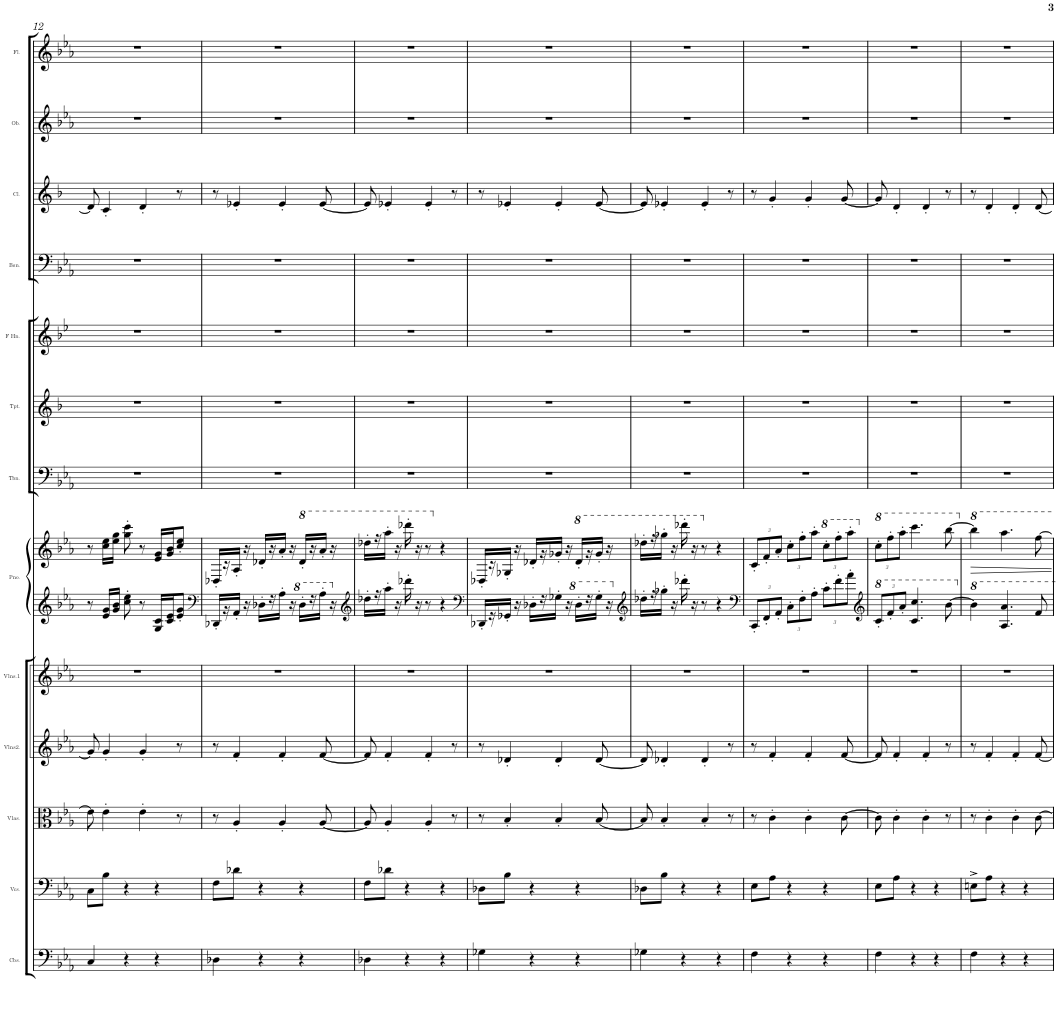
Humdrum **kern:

**kern	**kern	**kern	**kern	**kern	**kern	**kern	**kern	**kern	**kern	**kern	**kern	**kern	**kern
*part13	*part12	*part11	*part10	*part9	*part8	*part8	*part7	*part6	*part5	*part4	*part3	*part2	*part1
*staff14	*staff13	*staff12	*staff11	*staff10	*staff9	*staff8	*staff7	*staff6	*staff5	*staff4	*staff3	*staff2	*staff1
*I"Contrabass Section	*I"Violoncello Section	*I"Viola Section	*I"Violin Section2	*I"Violin Section1	*I"Grand Piano	*	*I"Trombone	*I"Trumpet	*I"French Horn	*I"Bassoon	*I"Clarinet	*I"Oboe	*I"Flute
*I'Cbs.	*I'Vcs.	*I'Vlas.	*I'Vlns2.	*I'Vlns.1	*I'Pno.	*	*I'Tbn.	*I'Tpt.	*I'F Hn.	*I'Bsn.	*I'Cl.	*I'Ob.	*I'Fl.
!!LO:PB:g=z
*clefF4	*clefF4	*clefC3	*clefG2	*clefG2	*clefG2	*clefG2	*clefF4	*clefG2	*clefG2	*clefF4	*clefG2	*clefG2	*clefG2
*Trd7c12	*	*	*	*	*	*	*	*Trd1c2	*Trd4c7	*	*Trd1c2	*	*
*k[b-e-a-]	*k[b-e-a-]	*k[b-e-a-]	*k[b-e-a-]	*k[b-e-a-]	*k[b-e-a-]	*k[b-e-a-]	*k[b-e-a-]	*k[b-]	*k[b-e-]	*k[b-e-a-]	*k[b-]	*k[b-e-a-]	*k[b-e-a-]
*E-:	*E-:	*E-:	*E-:	*E-:	*E-:	*E-:	*E-:	*F:	*B-:	*E-:	*F:	*E-:	*E-:
*M3/4	*M3/4	*M3/4	*M3/4	*M3/4	*M3/4	*M3/4	*M3/4	*M3/4	*M3/4	*M3/4	*M3/4	*M3/4	*M3/4
=12	=12	=12	=12	=12	=12	=12	=12	=12	=12	=12	=12	=12	=12
4C/	8C\L	8e-\]	8g/]	2.r	8r	8r	2.r	2.r	2.r	2.r	8d/]	2.r	2.r
.	8B-\J	4e-'\	4g'/	.	16e-/ 16g/LL	16cc\ 16ee-\LL	.	.	.	.	4c'/	.	.
.	.	.	.	.	16g/ 16b-/JJ	16ee-\ 16gg\JJ	.	.	.	.	.	.	.
4r	4r	.	.	.	8cc\' 8ee-\'	8gg\' 8ccc\'	.	.	.	.	.	.	.
.	.	4e-'\	4g'/	.	8r	8r	.	.	.	.	4d'/	.	.
4r	4r	.	.	.	16G/ 16c/LL	16e-/ 16g/LL	.	.	.	.	.	.	.
.	.	.	.	.	16c/ 16e-/J	16g/ 16b-/J	.	.	.	.	.	.	.
.	.	8r	8r	.	8e-/' 8g/'J	8cc/' 8ee-/'J	.	.	.	.	8r	.	.
=13	=13	=13	=13	=13	=13	=13	=13	=13	=13	=13	=13	=13	=13
*	*	*	*	*	*clefF4	*	*	*	*	*	*	*	*
4D-X\	8F\L	8r	8r	2.r	16DD-X'/LL	16D-X'/LL	2.r	2.r	2.r	2.r	8r	2.r	2.r
.	.	.	.	.	16r	16r	.	.	.	.	.	.	.
.	8d-X\J	4A-'/	4f'/	.	16AA-'/JJ	16A-'/JJ	.	.	.	.	4e-X'/	.	.
.	.	.	.	.	16r	16r	.	.	.	.	.	.	.
4r	4r	.	.	.	16D-X'\LL	16d-X'/LL	.	.	.	.	.	.	.
.	.	.	.	.	16r	16r	.	.	.	.	.	.	.
.	.	4A-'/	4f'/	.	16A-'\JJ	16a-'/JJ	.	.	.	.	4e-'/	.	.
.	.	.	.	.	16r	16r	.	.	.	.	.	.	.
*	*	*	*	*	*8va	*	*	*	*	*	*	*	*
*	*	*	*	*	*	*8va	*	*	*	*	*	*	*
4r	4r	.	.	.	16d-'\LL	16dd-'/LL	.	.	.	.	.	.	.
.	.	.	.	.	16r	16r	.	.	.	.	.	.	.
.	.	[8A-/	[8f/	.	16a-'\JJ	16aa-'/JJ	.	.	.	.	[8e-/	.	.
*	*	*	*	*	*X8va	*	*	*	*	*	*	*	*
.	.	.	.	.	16r	16r	.	.	.	.	.	.	.
=14	=14	=14	=14	=14	=14	=14	=14	=14	=14	=14	=14	=14	=14
*	*	*	*	*	*clefG2	*	*	*	*	*	*	*	*
4D-X\	8F\L	8A-/]	8f/]	2.r	16dd-X'\LL	16ddd-X'\LL	2.r	2.r	2.r	2.r	8e-/]	2.r	2.r
.	.	.	.	.	16r	16r	.	.	.	.	.	.	.
.	8d-X\J	4A-'/	4f'/	.	16aa-'\JJ	16aaa-'\JJ	.	.	.	.	4e-X'/	.	.
.	.	.	.	.	16r	16r	.	.	.	.	.	.	.
4r	4r	.	.	.	16ddd-X'\	16dddd-X'\	.	.	.	.	.	.	.
.	.	.	.	.	16r	16r	.	.	.	.	.	.	.
*	*	*	*	*	*	*X8va	*	*	*	*	*	*	*
.	.	4A-'/	4f'/	.	8r	8r	.	.	.	.	4e-'/	.	.
4r	4r	.	.	.	4r	4r	.	.	.	.	.	.	.
.	.	8r	8r	.	.	.	.	.	.	.	8r	.	.
=15	=15	=15	=15	=15	=15	=15	=15	=15	=15	=15	=15	=15	=15
*	*	*	*	*	*clefF4	*	*	*	*	*	*	*	*
4G-X\	8D-X\L	8r	8r	2.r	16DD-X'/LL	16D-X'/LL	2.r	2.r	2.r	2.r	8r	2.r	2.r
.	.	.	.	.	16r	16r	.	.	.	.	.	.	.
.	8B-\J	4B-'/	4d-X'/	.	16GG-X'/JJ	16G-X'/JJ	.	.	.	.	4e-X'/	.	.
.	.	.	.	.	16r	16r	.	.	.	.	.	.	.
4r	4r	.	.	.	16D-X'\LL	16d-X'/LL	.	.	.	.	.	.	.
.	.	.	.	.	16r	16r	.	.	.	.	.	.	.
.	.	4B-'/	4d-'/	.	16G-X'\JJ	16g-X'/JJ	.	.	.	.	4e-'/	.	.
.	.	.	.	.	16r	16r	.	.	.	.	.	.	.
*	*	*	*	*	*8va	*	*	*	*	*	*	*	*
*	*	*	*	*	*	*8va	*	*	*	*	*	*	*
4r	4r	.	.	.	16d-'\LL	16dd-'/LL	.	.	.	.	.	.	.
.	.	.	.	.	16r	16r	.	.	.	.	.	.	.
.	.	[8B-/	[8d-/	.	16g-'\JJ	16gg-'/JJ	.	.	.	.	[8e-/	.	.
*	*	*	*	*	*X8va	*	*	*	*	*	*	*	*
.	.	.	.	.	16r	16r	.	.	.	.	.	.	.
=16	=16	=16	=16	=16	=16	=16	=16	=16	=16	=16	=16	=16	=16
*	*	*	*	*	*clefG2	*	*	*	*	*	*	*	*
4G-X\	8D-X\L	8B-/]	8d-/]	2.r	16dd-X'\LL	16ddd-X'\LL	2.r	2.r	2.r	2.r	8e-/]	2.r	2.r
.	.	.	.	.	16r	16r	.	.	.	.	.	.	.
.	8B-\J	4B-'/	4d-X'/	.	16gg-X'\JJ	16ggg-X'\JJ	.	.	.	.	4e-X'/	.	.
.	.	.	.	.	16r	16r	.	.	.	.	.	.	.
4r	4r	.	.	.	16ddd-X'\	16dddd-X'\	.	.	.	.	.	.	.
.	.	.	.	.	16r	16r	.	.	.	.	.	.	.
*	*	*	*	*	*	*X8va	*	*	*	*	*	*	*
.	.	4B-'/	4d-'/	.	8r	8r	.	.	.	.	4e-'/	.	.
4r	4r	.	.	.	4r	4r	.	.	.	.	.	.	.
.	.	8r	8r	.	.	.	.	.	.	.	8r	.	.
=17	=17	=17	=17	=17	=17	=17	=17	=17	=17	=17	=17	=17	=17
*	*	*	*	*	*clefF4	*	*	*	*	*	*	*	*
*	*	*	*	*	*Xbrackettup	*Xbrackettup	*	*	*	*	*	*	*
4F\	8E-\L	8r	8r	2.r	12CC'/L	12c'/L	2.r	2.r	2.r	2.r	8r	2.r	2.r
.	.	.	.	.	12FF'/	12f'/	.	.	.	.	.	.	.
.	8A-\J	4c'\	4f'/	.	.	.	.	.	.	.	4g'/	.	.
.	.	.	.	.	12AA-'/J	12a-'/J	.	.	.	.	.	.	.
4r	4r	.	.	.	12C'\L	12cc'\L	.	.	.	.	.	.	.
.	.	.	.	.	12F'\	12ff'\	.	.	.	.	.	.	.
.	.	4c'\	4f'/	.	.	.	.	.	.	.	4g'/	.	.
.	.	.	.	.	12A-'\J	12aa-'\J	.	.	.	.	.	.	.
*	*	*	*	*	*	*8va	*	*	*	*	*	*	*
4r	4r	.	.	.	12c'\L	12ccc'\L	.	.	.	.	.	.	.
.	.	.	.	.	12f'\	12fff'\	.	.	.	.	.	.	.
.	.	[8c\	[8f/	.	.	.	.	.	.	.	[8g/	.	.
.	.	.	.	.	12a-'\J	12aaa-'\J	.	.	.	.	.	.	.
=18	=18	=18	=18	=18	=18	=18	=18	=18	=18	=18	=18	=18	=18
*	*	*	*	*	*clefG2	*	*	*	*	*	*	*	*
*	*	*	*	*	*8va	*	*	*	*	*	*	*	*
*	*	*	*	*	*	*X8va	*	*	*	*	*	*	*
*	*	*	*	*	*	*8va	*	*	*	*	*	*	*
4F\	8E-\L	8c\]	8f/]	2.r	12cc'/L	12ccc'\L	2.r	2.r	2.r	2.r	8g/]	2.r	2.r
.	.	.	.	.	12ff'/	12fff'\	.	.	.	.	.	.	.
.	8A-\J	4c'\	4f'/	.	.	.	.	.	.	.	4d'/	.	.
.	.	.	.	.	12aa-'/J	12aaa-'\J	.	.	.	.	.	.	.
4r	4r	.	.	.	4.cc/ 4.ccc/	4.cccc\	.	.	.	.	.	.	.
.	.	4c'\	4f'/	.	.	.	.	.	.	.	4d'/	.	.
4r	4r	.	.	.	.	.	.	.	.	.	.	.	.
.	.	8r	8r	.	[8bb-\	[8bbb-\	.	.	.	.	8r	.	.
=19	=19	=19	=19	=19	=19	=19	=19	=19	=19	=19	=19	=19	=19
*	*	*	*	*	*X8va	*	*	*	*	*	*	*	*
*	*	*	*	*	*	*X8va	*	*	*	*	*	*	*
4F\	8En^\L	8r	8r	2.r	4bb-\]	4bbb-\]	2.r	2.r	2.r	2.r	8r	2.r	2.r
.	8A-\J	4c'\	4f'/	.	.	.	.	.	.	.	4d'/	.	.
4r	4r	.	.	.	4.a-/ 4.aa-/	4.aaa-\	.	.	.	.	.	.	.
.	.	4c'\	4f'/	.	.	.	.	.	.	.	4d'/	.	.
4r	4r	.	.	.	.	.	.	.	.	.	.	.	.
.	.	[8c\	[8f/	.	8ff/	[8fff\	.	.	.	.	[8d/	.	.
=	=	=	=	=	=	=	=	=	=	=	=	=	=
*-	*-	*-	*-	*-	*-	*-	*-	*-	*-	*-	*-	*-	*-
